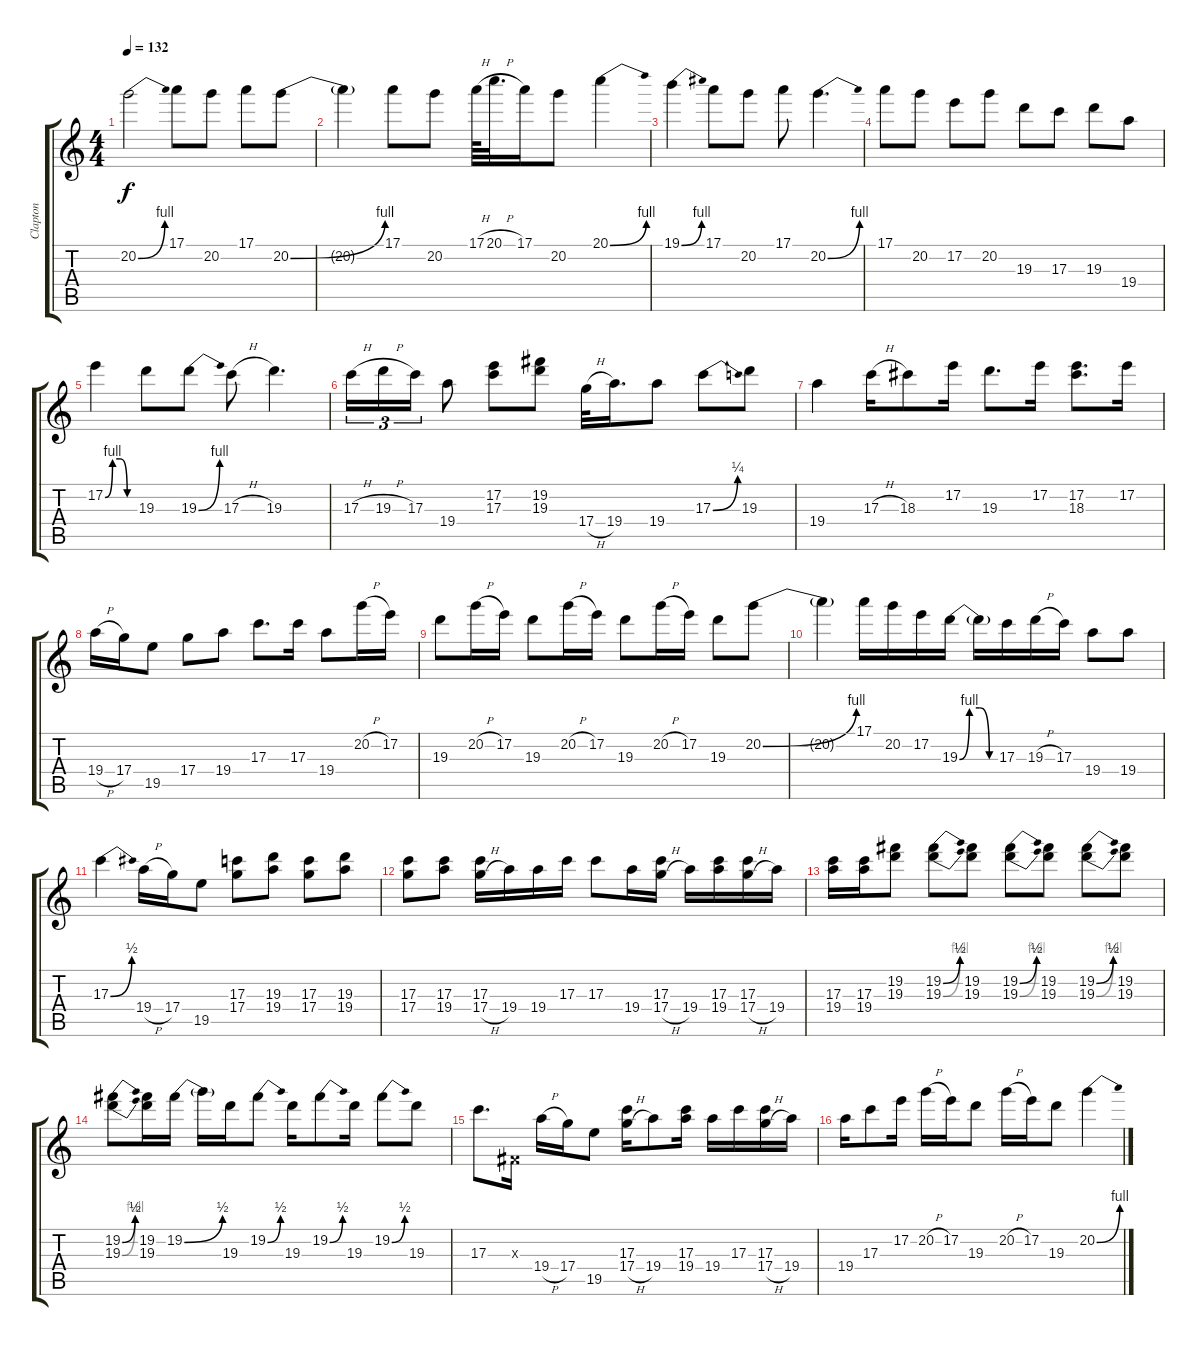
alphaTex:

\track ("Clapton" "Clapton") {instrument overdrivenguitar}
\staff {score tabs}
\tuning (E4 B3 G3 D3 A2 E2) {hide}
\ts (4 4)
\tempo 132
\clef g2
\ks c
20.2{be (bend 0 0 60 4)}.2{dy f} 17.1.8 20.2.8 17.1.8 20.2{be (bend 0 0 60 4)}.8 |
20.2{t}.4 17.1.8 20.2.8 17.1{h}.64 20.1{h}.32{d} 17.1.16 20.2.8 20.1{be (bend 0 0 60 4)}.4 |
19.1{be (bend 0 0 60 4)}.4 17.1.8 20.2.8 17.1.8 20.2{be (bend 0 0 60 4)}.4{d} |
17.1.8 20.2.8 17.2.8 20.2.8 19.3.8 17.3.8 19.3.8 19.4.8 |
17.2{be (custom 0 0 15 4 30 4 45 0 60 0)}.4 19.3.8 19.3{be (bend 0 0 60 4)}.8 17.3{h}.8 19.3.4{d} |
17.3{h}.16{tu (3 2)} 19.3{h}.16{tu (3 2)} 17.3.16{tu (3 2)} 19.4.8 (17.2 17.3).8 (19.2 19.3).8 17.4{h}.32 19.4.16{d} 19.4.8 17.3{be (bend 0 0 60 1)}.8 19.3.8 |
19.4.4 17.3{h}.16 18.3.8 17.2.16 19.3.8{d} 17.2.16 (17.2 18.3).8{d} 17.2.16 |
19.4{h}.16 17.4.16 19.5.8 17.4.8 19.4.8 17.3.8{d} 17.3.16 19.4.8 20.2{h}.16 17.2.16 |
19.3.8 20.2{h}.16 17.2.16 19.3.8 20.2{h}.16 17.2.16 19.3.8 20.2{h}.16 17.2.16 19.3.8 20.2{be (bend 0 0 60 4)}.8 |
20.2{t}.4 17.1.16 20.2.16 17.2.16 19.3{be (custom 0 0 15 4 30 4 45 0 60 0)}.16 19.3{t}.16 17.3.16 19.3{h}.16 17.3.16 19.4.8 19.4.8 |
17.3{be (bend 0 0 60 2)}.4 19.4{h}.16 17.4.16 19.5.8 (17.3 17.4).8 (19.3 19.4).8 (17.3 17.4).8 (19.3 19.4).8 |
(17.3 17.4).8 (17.3 19.4).8 (17.3 17.4{h}).16 19.4.16 19.4.16 17.3.16 17.3.8 19.4.16 (17.3 17.4{h}).16 19.4.16 (17.3 19.4).16 (17.3 17.4{h}).16 19.4.16 |
(17.3 19.4).16 (17.3 19.4).16 (19.2 19.3).8 (19.2{be (bend 0 0 60 2)} 19.3{be (bend 0 0 60 4)}).8 (19.2 19.3).8 (19.2{be (bend 0 0 60 2)} 19.3{be (bend 0 0 60 4)}).8 (19.2 19.3).8 (19.2{be (bend 0 0 60 2)} 19.3{be (bend 0 0 60 4)}).8 (19.2 19.3).8 |
(19.2{be (bend 0 0 60 2)} 19.3{be (bend 0 0 60 4)}).8 (19.2 19.3).16 19.2{be (bend 0 0 60 2)}.16 19.2{t}.16 19.3.16 19.2{be (bend 0 0 60 2)}.8 19.3.16 19.2{be (bend 0 0 60 2)}.8 19.3.16 19.2{be (bend 0 0 60 2)}.8 19.3.8 |
17.3.8{d} -1.3{x}.16 19.4{h}.16 17.4.16 19.5.8 (17.3 17.4{h}).16 19.4.8 (17.3 19.4).16 19.4.16 17.3.16 (17.3 17.4{h}).16 19.4.16 |
19.4.16 17.3.8 17.2.16 20.2{h}.16 17.2.16 19.3.8 20.2{h}.16 17.2.16 19.3.8 20.2{be (bend 0 0 60 4)}.4
